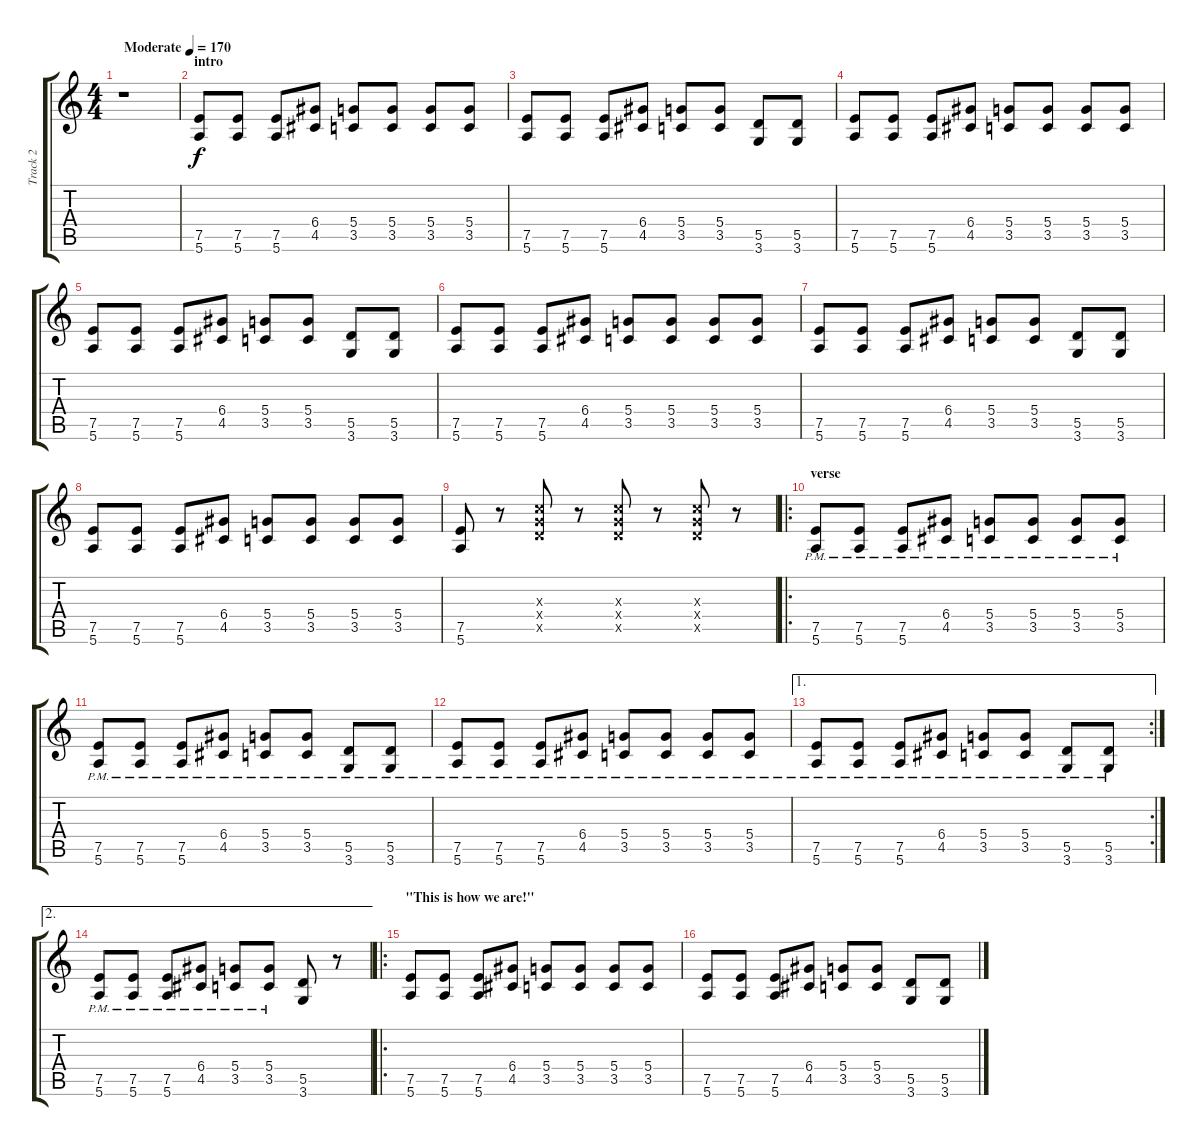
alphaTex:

\track ("Track 2" "Track 2") {instrument distortionguitar}
\staff {score tabs}
\tuning (E4 B3 G3 D3 A2 E2) {hide}
\ts (4 4)
\tempo (170 "Moderate")
\clef g2
\ks c
r.1{dy f instrument distortionguitar} |
\section ("" "intro")
(7.5 5.6).8 (7.5 5.6).8 (7.5 5.6).8 (6.4 4.5).8 (5.4 3.5).8 (5.4 3.5).8 (5.4 3.5).8 (5.4 3.5).8 |
(7.5 5.6).8 (7.5 5.6).8 (7.5 5.6).8 (6.4 4.5).8 (5.4 3.5).8 (5.4 3.5).8 (5.5 3.6).8 (5.5 3.6).8 |
(7.5 5.6).8 (7.5 5.6).8 (7.5 5.6).8 (6.4 4.5).8 (5.4 3.5).8 (5.4 3.5).8 (5.4 3.5).8 (5.4 3.5).8 |
(7.5 5.6).8 (7.5 5.6).8 (7.5 5.6).8 (6.4 4.5).8 (5.4 3.5).8 (5.4 3.5).8 (5.5 3.6).8 (5.5 3.6).8 |
(7.5 5.6).8 (7.5 5.6).8 (7.5 5.6).8 (6.4 4.5).8 (5.4 3.5).8 (5.4 3.5).8 (5.4 3.5).8 (5.4 3.5).8 |
(7.5 5.6).8 (7.5 5.6).8 (7.5 5.6).8 (6.4 4.5).8 (5.4 3.5).8 (5.4 3.5).8 (5.5 3.6).8 (5.5 3.6).8 |
(7.5 5.6).8 (7.5 5.6).8 (7.5 5.6).8 (6.4 4.5).8 (5.4 3.5).8 (5.4 3.5).8 (5.4 3.5).8 (5.4 3.5).8 |
(7.5 5.6).8 r.8 (5.3{x} 5.4{x} 5.5{x}).8 r.8 (5.3{x} 5.4{x} 5.5{x}).8 r.8 (5.3{x} 5.4{x} 5.5{x}).8 r.8 |
\ro
\section ("" "verse")
(7.5{pm} 5.6{pm}).8 (7.5{pm} 5.6{pm}).8 (7.5{pm} 5.6{pm}).8 (6.4{pm} 4.5{pm}).8 (5.4{pm} 3.5{pm}).8 (5.4{pm} 3.5{pm}).8 (5.4{pm} 3.5{pm}).8 (5.4{pm} 3.5{pm}).8 |
(7.5{pm} 5.6{pm}).8 (7.5{pm} 5.6{pm}).8 (7.5{pm} 5.6{pm}).8 (6.4{pm} 4.5{pm}).8 (5.4{pm} 3.5{pm}).8 (5.4{pm} 3.5{pm}).8 (5.5{pm} 3.6{pm}).8 (5.5{pm} 3.6{pm}).8 |
(7.5{pm} 5.6{pm}).8 (7.5{pm} 5.6{pm}).8 (7.5{pm} 5.6{pm}).8 (6.4{pm} 4.5{pm}).8 (5.4{pm} 3.5{pm}).8 (5.4{pm} 3.5{pm}).8 (5.4{pm} 3.5{pm}).8 (5.4{pm} 3.5{pm}).8 |
\ae 1
\rc 2
(7.5{pm} 5.6{pm}).8 (7.5{pm} 5.6{pm}).8 (7.5{pm} 5.6{pm}).8 (6.4{pm} 4.5{pm}).8 (5.4{pm} 3.5{pm}).8 (5.4{pm} 3.5{pm}).8 (5.5{pm} 3.6{pm}).8 (5.5{pm} 3.6{pm}).8 |
\ae 2
(7.5{pm} 5.6{pm}).8 (7.5{pm} 5.6{pm}).8 (7.5{pm} 5.6{pm}).8 (6.4{pm} 4.5{pm}).8 (5.4{pm} 3.5{pm}).8 (5.4{pm} 3.5{pm}).8 (5.5 3.6).8 r.8 |
\ro
\section ("" "\"This is how we are!\"")
(7.5 5.6).8 (7.5 5.6).8 (7.5 5.6).8 (6.4 4.5).8 (5.4 3.5).8 (5.4 3.5).8 (5.4 3.5).8 (5.4 3.5).8 |
(7.5 5.6).8 (7.5 5.6).8 (7.5 5.6).8 (6.4 4.5).8 (5.4 3.5).8 (5.4 3.5).8 (5.5 3.6).8 (5.5 3.6).8
